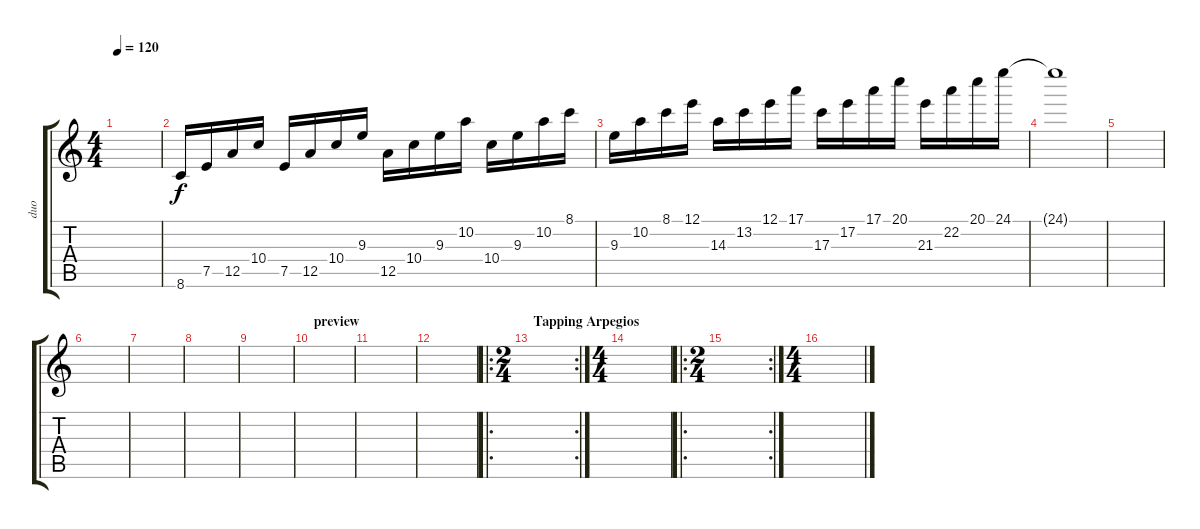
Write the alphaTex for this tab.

\track ("duo" "duo") {instrument distortionguitar}
\staff {score tabs}
\tuning (E4 B3 G3 D3 A2 E2) {hide}
\ts (4 4)
\tempo 120
\clef g2
\ks c
|
8.6.16 7.5.16 12.5.16 10.4.16 7.5.16 12.5.16 10.4.16 9.3.16 12.5.16 10.4.16 9.3.16 10.2.16 10.4.16 9.3.16 10.2.16 8.1.16 |
9.3.16 10.2.16 8.1.16 12.1.16 14.3.16 13.2.16 12.1.16 17.1.16 17.3.16 17.2.16 17.1.16 20.1.16 21.3.16 22.2.16 20.1.16 24.1.16 |
24.1{t}.1 |
|
|
|
|
|
\section ("" "preview")
|
|
|
\ro
\rc 2
\ts (2 4)
\section ("" "Tapping Arpegios")
|
\ts (4 4)
|
\ro
\rc 2
\ts (2 4)
|
\ts (4 4)
